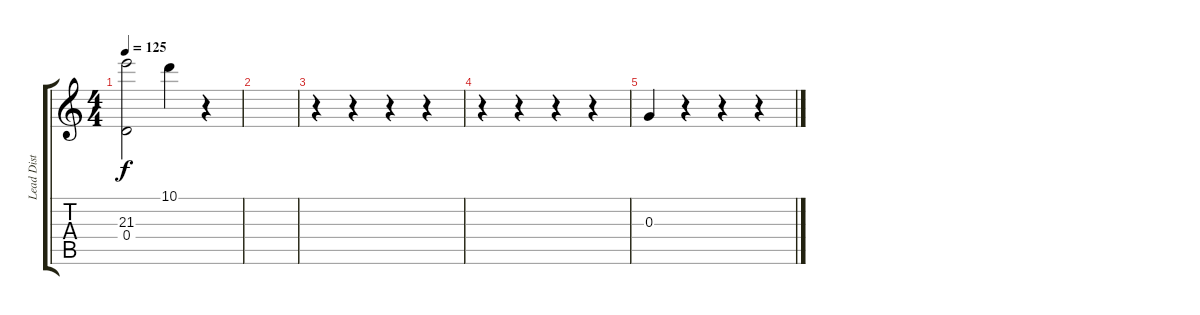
\track ("Lead Dist" "Lead Dist") {instrument overdrivenguitar}
\staff {score tabs}
\tuning (E4 B3 G3 D3 A2 E2) {hide}
\ts (4 4)
\tempo 125
\clef g2
\ks c
(21.3{t} 0.4).2{dy f} 10.1{t}.4 r.4 |
|
r.4 r.4 r.4 r.4 |
r.4 r.4 r.4 r.4 |
0.3.4 r.4 r.4 r.4
